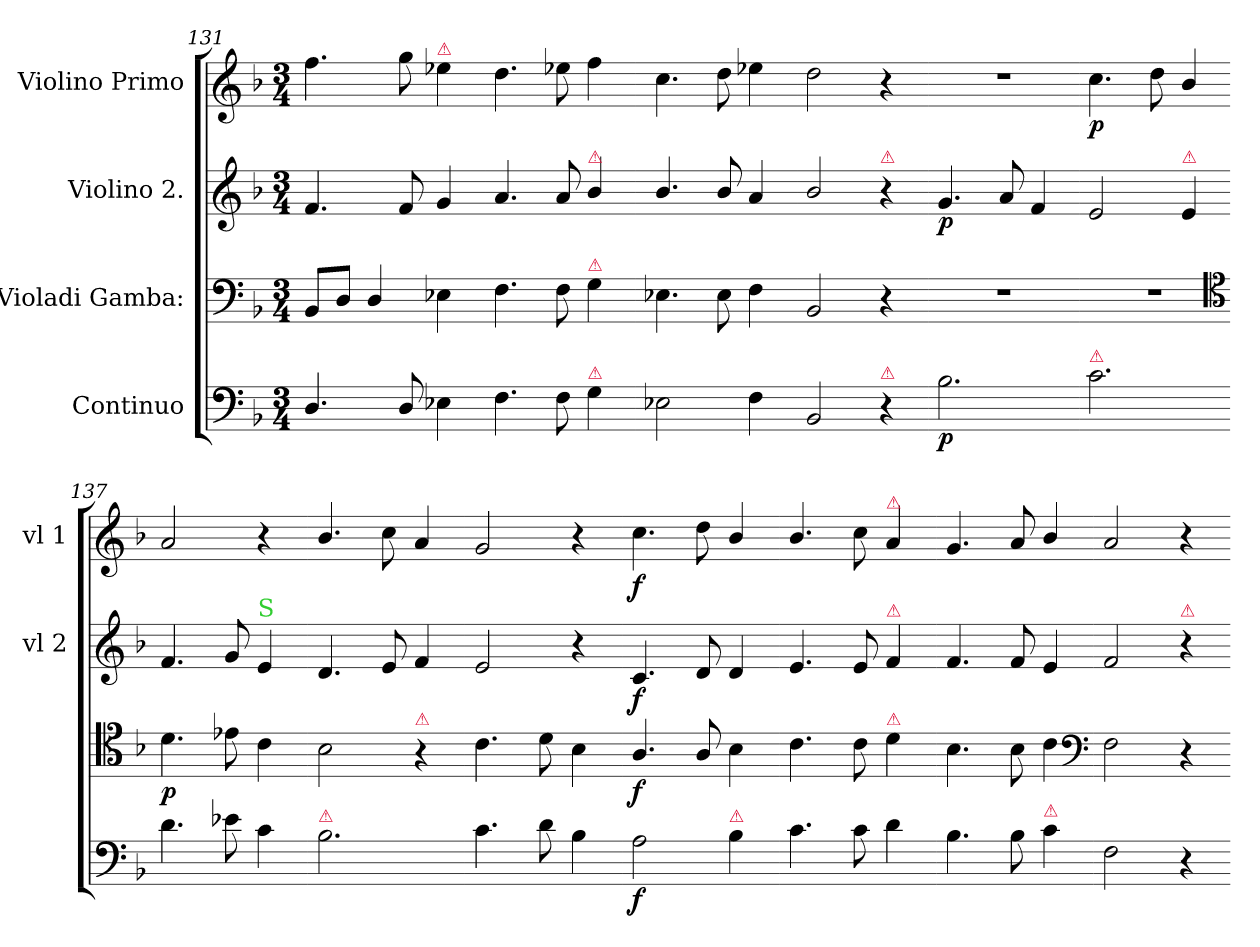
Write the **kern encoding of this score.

**kern	**dynam	**kern	**dynam	**kern	**dynam	**kern	**dynam
*part4	*part4	*part3	*part3	*part2	*part2	*part1	*part1
*staff4	*staff4	*staff3	*staff3	*staff2	*staff2	*staff1	*staff1
*I"Continuo	*	*I"Violadi Gamba:	*	*I"Violino 2.	*	*I"Violino Primo	*
*	*	*	*	*I'vl 2	*	*I'vl 1	*
*clefF4	*	*clefF4	*	*clefG2	*	*clefG2	*
*k[b-]	*	*k[b-]	*	*k[b-]	*	*k[b-]	*
*F:	*	*F:	*	*F:	*	*F:	*
*M3/4	*	*M3/4	*	*M3/4	*	*M3/4	*
=131	=131	=131	=131	=131	=131	=131	=131
4.D/	.	8BB-/L	.	4.f/	.	4.ff\	.
.	.	8D/J	.	.	.	.	.
.	.	4D/	.	.	.	.	.
8D/	.	.	.	8f/	.	8gg\	.
!	!	!	!	!	!	!LO:TX:a:color=crimson:t=⚠	!
4E-X\	.	4E-X\	.	4g/	.	4ee-X\	.
=132-	=132-	=132-	=132-	=132-	=132-	=132-	=132-
4.F\	.	4.F\	.	4.a/	.	4.dd\	.
8F\	.	8F\	.	8a/	.	8ee-X\	.
!	!	!	!	!LO:TX:a:color=crimson:t=⚠	!	!	!
!	!	!LO:TX:a:color=crimson:t=⚠	!	!	!	!	!
!LO:TX:a:color=crimson:t=⚠	!	!	!	!	!	!	!
4G\	.	4G\	.	4b-/	.	4ff\	.
=133-	=133-	=133-	=133-	=133-	=133-	=133-	=133-
2E-X\	.	4.E-X\	.	4.b-/	.	4.cc\	.
.	.	8E-\	.	8b-/	.	8dd\	.
4F\	.	4F\	.	4a/	.	4ee-X\	.
=134-	=134-	=134-	=134-	=134-	=134-	=134-	=134-
2BB-/	.	2BB-/	.	2b-/	.	2dd\	.
!	!	!	!	!LO:TX:a:color=crimson:t=⚠	!	!	!
!LO:TX:a:color=crimson:t=⚠	!	!	!	!	!	!	!
4r	.	4r	.	4r	.	4r	.
=135-	=135-	=135-	=135-	=135-	=135-	=135-	=135-
2.B-\	p.	2.r	.	4.g/	p	2.r	.
.	.	.	.	8a/	.	.	.
.	.	.	.	4f/	.	.	.
=136-	=136-	=136-	=136-	=136-	=136-	=136-	=136-
!LO:TX:a:color=crimson:t=⚠	!	!	!	!	!	!	!
2.c\	.	2.r	.	2e/	.	4.cc\	p
.	.	.	.	.	.	8dd\	.
!	!	!	!	!LO:TX:a:color=crimson:t=⚠	!	!	!
.	.	.	.	4e/	.	4b-/	.
*	*	*clefC4	*	*	*	*	*
=137-	=137-	=137-	=137-	=137-	=137-	=137-	=137-
4.d\	.	4.d\	p	4.f/	.	2a/	.
8e-X\	.	8e-X\	.	8g/	.	.	.
!	!	!	!	!LO:TX:a:color=limegreen:t=S	!	!	!
4c\	.	4c\	.	4e/	.	4r	.
=138-	=138-	=138-	=138-	=138-	=138-	=138-	=138-
!LO:TX:a:color=crimson:t=⚠	!	!	!	!	!	!	!
2.B-\	.	2B-\	.	4.d/	.	4.b-/	.
.	.	.	.	8e/	.	8cc\	.
!	!	!LO:TX:a:color=crimson:t=⚠	!	!	!	!	!
.	.	4r	.	4f/	.	4a/	.
=139-	=139-	=139-	=139-	=139-	=139-	=139-	=139-
4.c\	.	4.c\	.	2e/	.	2g/	.
8d\	.	8d\	.	.	.	.	.
4B-\	.	4B-\	.	4r	.	4r	.
=140-	=140-	=140-	=140-	=140-	=140-	=140-	=140-
2A\	f	4.A/	f	4.c/	f	4.cc\	f
.	.	8A/	.	8d/	.	8dd\	.
!LO:TX:a:color=crimson:t=⚠	!	!	!	!	!	!	!
4B-\	.	4B-\	.	4d/	.	4b-/	.
=141-	=141-	=141-	=141-	=141-	=141-	=141-	=141-
4.c\	.	4.c\	.	4.e/	.	4.b-/	.
8c\	.	8c\	.	8e/	.	8cc\	.
!	!	!	!	!	!	!LO:TX:a:color=crimson:t=⚠	!
!	!	!	!	!LO:TX:a:color=crimson:t=⚠	!	!	!
!	!	!LO:TX:a:color=crimson:t=⚠	!	!	!	!	!
4d\	.	4d\	.	4f/	.	4a/	.
=142-	=142-	=142-	=142-	=142-	=142-	=142-	=142-
4.B-\	.	4.B-\	.	4.f/	.	4.g/	.
8B-\	.	8B-\	.	8f/	.	8a/	.
!LO:TX:a:color=crimson:t=⚠	!	!	!	!	!	!	!
4c\	.	4c\	.	4e/	.	4b-/	.
*	*	*clefF4	*	*	*	*	*
=143-	=143-	=143-	=143-	=143-	=143-	=143-	=143-
2F\	.	2F\	.	2f/	.	2a/	.
!	!	!	!	!LO:TX:a:color=crimson:t=⚠	!	!	!
4r	.	4r	.	4r	.	4r	.
=-	=-	=-	=-	=-	=-	=-	=-
*-	*-	*-	*-	*-	*-	*-	*-
